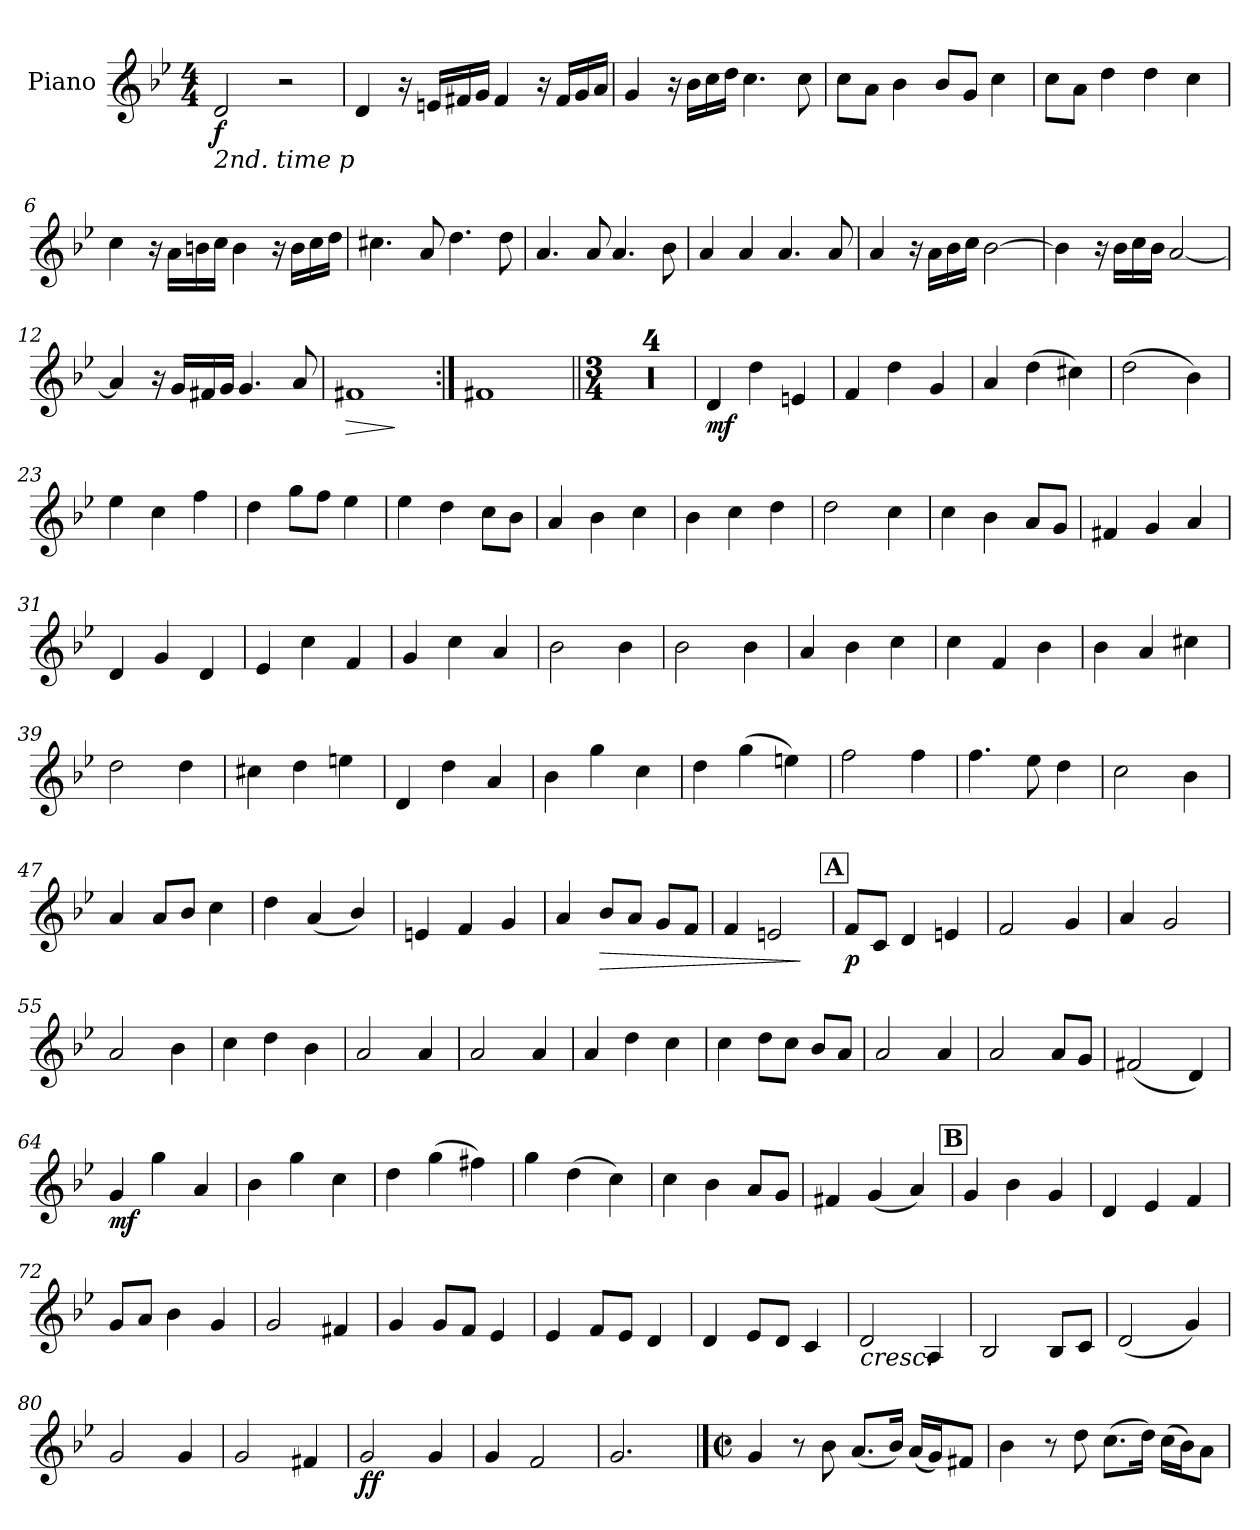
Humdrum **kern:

**kern	**dynam
*part1	*part1
*staff1	*staff1
*I"Piano	*
*I'Pno.	*
*clefG2	*
*k[b-e-]	*
*M4/4	*
*MM88	*
=1	=1
!LO:TX:b:i:t=2nd. time p	!
!	!LO:DY:b
2d/	f
2r	.
=2	=2
4d/	.
16r	.
16en/LL	.
16f#X/	.
16g/JJ	.
4f#/	.
16r	.
16f#/LL	.
16g/	.
16a/JJ	.
=3	=3
4g/	.
16r	.
16b-\LL	.
16cc\	.
16dd\JJ	.
4.cc\	.
8cc\	.
!!LO:LB:g=z
=4	=4
8cc\L	.
8a\J	.
4b-\	.
8b-/L	.
8g/J	.
4cc\	.
=5	=5
8cc\L	.
8a\J	.
4dd\	.
4dd\	.
4cc\	.
=6	=6
4cc\	.
16r	.
16a\LL	.
16bn\	.
16cc\JJ	.
4b\	.
16r	.
16b\LL	.
16cc\	.
16dd\JJ	.
!!LO:LB:g=z
=7	=7
4.cc#X\	.
8a/	.
4.dd\	.
8dd\	.
=8	=8
4.a/	.
8a/	.
4.a/	.
8b-\	.
=9	=9
4a/	.
4a/	.
4.a/	.
8a/	.
=10	=10
4a/	.
16r	.
16a\LL	.
16b-\	.
16cc\JJ	.
[2b-\	.
!!LO:LB:g=z
=11	=11
4b-\]	.
16r	.
16b-\LL	.
16cc\	.
16b-\JJ	.
[2a/	.
=12	=12
4a/]	.
16r	.
16g/LL	.
16f#X/	.
16g/JJ	.
4.g/	.
8a/	.
=13	=13
!	!LO:HP:b
1f#X	>
.	]
=14:|!	=14:|!
1f#X	.
=15||	=15||
*M3/4	*
*MM120	*
2.r	.
=16	=16
2.r	.
=17	=17
2.r	.
=18	=18
2.r	.
!!LO:LB:g=z
=19	=19
!	!LO:DY:b
4d/	mf
4dd\	.
4en/	.
=20	=20
4f/	.
4dd\	.
4g/	.
=21	=21
4a/	.
(>4dd\	.
4cc#X\)	.
=22	=22
(>2dd\	.
4b-\)	.
=23	=23
4ee-\	.
4cc\	.
4ff\	.
=24	=24
4dd\	.
8gg\L	.
8ff\J	.
4ee-\	.
!!LO:LB:g=z
=25	=25
4ee-\	.
4dd\	.
8cc\L	.
8b-\J	.
=26	=26
4a/	.
4b-\	.
4cc\	.
=27	=27
4b-\	.
4cc\	.
4dd\	.
=28	=28
2dd\	.
4cc\	.
=29	=29
4cc\	.
4b-\	.
8a/L	.
8g/J	.
=30	=30
4f#X/	.
4g/	.
4a/	.
!!LO:LB:g=z
=31	=31
4d/	.
4g/	.
4d/	.
=32	=32
4e-/	.
4cc\	.
4f/	.
=33	=33
4g/	.
4cc\	.
4a/	.
=34	=34
2b-\	.
4b-\	.
=35	=35
2b-\	.
4b-\	.
=36	=36
4a/	.
4b-\	.
4cc\	.
!!LO:LB:g=z
=37	=37
4cc\	.
4f/	.
4b-\	.
=38	=38
4b-\	.
4a/	.
4cc#X\	.
=39	=39
2dd\	.
4dd\	.
=40	=40
4cc#X\	.
4dd\	.
4een\	.
=41	=41
4d/	.
4dd\	.
4a/	.
=42	=42
4b-\	.
4gg\	.
4cc\	.
!!LO:LB:g=z
=43	=43
4dd\	.
(>4gg\	.
4een\)	.
=44	=44
2ff\	.
4ff\	.
=45	=45
4.ff\	.
8ee-\	.
4dd\	.
=46	=46
2cc\	.
4b-\	.
=47	=47
4a/	.
8a/L	.
8b-/J	.
4cc\	.
=48	=48
4dd\	.
(<4a/	.
4b-/)	.
=49	=49
4en/	.
4f/	.
4g/	.
!!LO:LB:g=z
=50	=50
4a/	.
!	!LO:HP:b
8b-/L	>
8a/J	.
8g/L	.
8f/J	.
=51	=51
4f/	.
2en/	.
.	]
!!LO:REH:place=s1:a:B:fs=14:t=A
=52	=52
!	!LO:DY:b
8f/L	p
8c/J	.
4d/	.
4en/	.
=53	=53
2f/	.
4g/	.
=54	=54
4a/	.
2g/	.
=55	=55
2a/	.
4b-\	.
=56	=56
4cc\	.
4dd\	.
4b-\	.
!!LO:PB:g=z
=57	=57
2a/	.
4a/	.
=58	=58
2a/	.
4a/	.
=59	=59
4a/	.
4dd\	.
4cc\	.
=60	=60
4cc\	.
8dd\L	.
8cc\J	.
8b-/L	.
8a/J	.
=61	=61
2a/	.
4a/	.
=62	=62
2a/	.
8a/L	.
8g/J	.
=63	=63
(<2f#X/	.
4d/)	.
!!LO:LB:g=z
=64	=64
!	!LO:DY:b
4g/	mf
4gg\	.
4a/	.
=65	=65
4b-\	.
4gg\	.
4cc\	.
=66	=66
4dd\	.
(>4gg\	.
4ff#X\)	.
=67	=67
4gg\	.
(>4dd\	.
4cc\)	.
=68	=68
4cc\	.
4b-\	.
8a/L	.
8g/J	.
=69	=69
4f#X/	.
(<4g/	.
4a/)	.
!!LO:REH:place=s1:a:B:fs=14:t=B
=70	=70
4g/	.
4b-\	.
4g/	.
!!LO:LB:g=z
=71	=71
4d/	.
4e-/	.
4f/	.
=72	=72
8g/L	.
8a/J	.
4b-\	.
4g/	.
=73	=73
2g/	.
4f#X/	.
=74	=74
4g/	.
8g/L	.
8f/J	.
4e-/	.
=75	=75
4e-/	.
8f/L	.
8e-/J	.
4d/	.
=76	=76
4d/	.
8e-/L	.
8d/J	.
4c/	.
=77	=77
!LO:TX:b:i:t=cresc.	!
2d/	.
4A/	.
!!LO:LB:g=z
=78	=78
2B-/	.
8B-/L	.
8c/J	.
=79	=79
(<2d/	.
4g/)	.
=80	=80
2g/	.
4g/	.
=81	=81
2g/	.
4f#X/	.
=82	=82
!	!LO:DY:b
2g/	ff
4g/	.
=83	=83
4g/	.
2f/	.
=84	=84
2.g/	.
!!LO:LB:g=z
==85	==85
*M2/2	*
*met(c|)	*
*MM80	*
4g/	.
8r	.
8b-\	.
(<8.a/L	.
16b-/Jk)	.
(<16a/LL	.
16g/J)	.
8f#X/J	.
=86	=86
4b-\	.
8r	.
8dd\	.
(>8.cc\L	.
16dd\Jk)	.
(>16cc\LL	.
16b-\J)	.
8a\J	.
=	=
*-	*-
